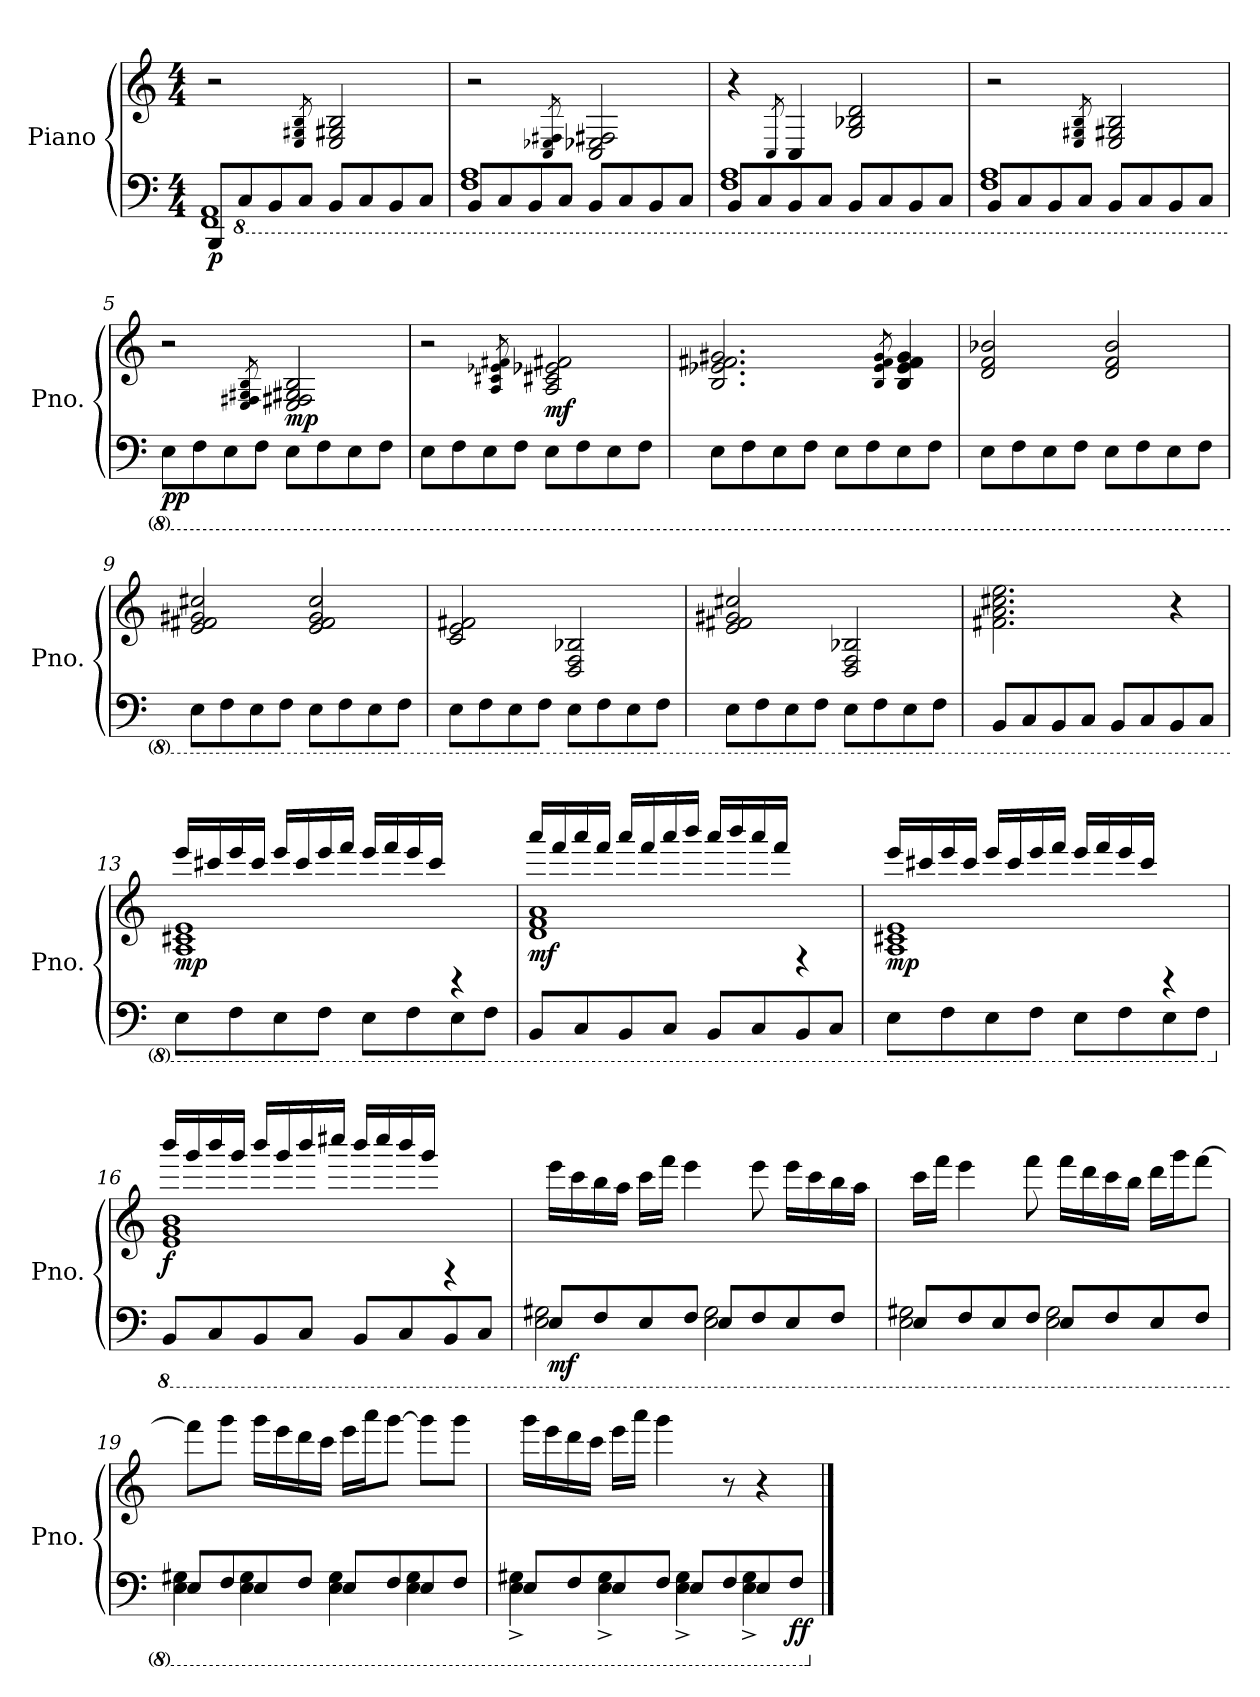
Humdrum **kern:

**kern	**kern	**dynam
*part1	*part1	*part1
*staff2	*staff1	*staff1/2
*I"Piano	*	*
*I'Pno.	*	*
*clefF4	*clefG2	*
*k[]	*k[]	*
*M4/4	*M4/4	*
*MM100	*MM100	*
=1	=1	=1
*^	*	*
!	!	!	!LO:DY:b=2
8BBB/L	1FF 1AA	2r	p
*8ba	*	*	*
8CC/	.	.	.
8BBB/	.	.	.
8CC/J	.	.	.
.	.	8qE/ 8qG#X/ 8qB/	.
8BBB/L	.	2E/ 2G#/ 2B/	.
8CC/	.	.	.
8BBB/	.	.	.
8CC/J	.	.	.
=2	=2	=2	=2
8BBB/L	1FF 1AA	2r	.
8CC/	.	.	.
8BBB/	.	.	.
8CC/J	.	.	.
.	.	8qC/ 8qE-X/ 8qF#X/	.
8BBB/L	.	2C/ 2E-/ 2F#/	.
8CC/	.	.	.
8BBB/	.	.	.
8CC/J	.	.	.
=3	=3	=3	=3
8BBB/L	1FF 1AA	4r	.
8CC/	.	.	.
.	.	8qC/	.
8BBB/	.	4C/	.
8CC/J	.	.	.
8BBB/L	.	2G/ 2B-X/ 2d/	.
8CC/	.	.	.
8BBB/	.	.	.
8CC/J	.	.	.
!!LO:LB:g=z
=4	=4	=4	=4
8BBB/L	1FF 1AA	2r	.
8CC/	.	.	.
8BBB/	.	.	.
8CC/J	.	.	.
.	.	8qE/ 8qG#X/ 8qB/	.
8BBB/L	.	2E/ 2G#/ 2B/	.
8CC/	.	.	.
8BBB/	.	.	.
8CC/J	.	.	.
*v	*v	*	*
=5	=5	=5
!	!	!LO:DY:b=2
8EE\L	2r	pp
8FF\	.	.
8EE\	.	.
8FF\J	.	.
.	8qE/ 8qF#X/ 8qG#X/ 8qB/	.
!	!	!LO:DY:b
8EE\L	2E/ 2F#/ 2G#/ 2B/	mp
8FF\	.	.
8EE\	.	.
8FF\J	.	.
=6	=6	=6
8EE\L	2r	.
8FF\	.	.
8EE\	.	.
8FF\J	.	.
.	8qA/ 8qc#X/ 8qe-X/ 8qf#X/	.
!	!	!LO:DY:b
8EE\L	2A/ 2c#/ 2e-/ 2f#/	mf
8FF\	.	.
8EE\	.	.
8FF\J	.	.
!!LO:LB:g=z
=7	=7	=7
!	!	!LO:DY:b=2
!	!	!LO:DY:n=1:b
8EE\L	2.B/ 2.e-X/ 2.f#X/ 2.g#X/	mf f
8FF\	.	.
8EE\	.	.
8FF\J	.	.
8EE\L	.	.
8FF\	.	.
.	8qB/ 8qe-/ 8qf#/ 8qg#/	.
8EE\	4B/ 4e-/ 4f#/ 4g#/	.
8FF\J	.	.
=8	=8	=8
8EE\L	2d/ 2f/ 2b-X/	.
8FF\	.	.
8EE\	.	.
8FF\J	.	.
8EE\L	2d/ 2f/ 2b-/	.
8FF\	.	.
8EE\	.	.
8FF\J	.	.
=9	=9	=9
8EE\L	2e/ 2f#X/ 2g#X/ 2cc#X/	.
8FF\	.	.
8EE\	.	.
8FF\J	.	.
8EE\L	2e/ 2f#/ 2g#/ 2cc#/	.
8FF\	.	.
8EE\	.	.
8FF\J	.	.
!!LO:LB:g=z
=10	=10	=10
8EE\L	2c/ 2e/ 2f#X/	.
8FF\	.	.
8EE\	.	.
8FF\J	.	.
8EE\L	2D/ 2F/ 2B-X/	.
8FF\	.	.
8EE\	.	.
8FF\J	.	.
=11	=11	=11
8EE\L	2e/ 2f#X/ 2g#X/ 2cc#X/	.
8FF\	.	.
8EE\	.	.
8FF\J	.	.
8EE\L	2D/ 2F/ 2B-X/	.
8FF\	.	.
8EE\	.	.
8FF\J	.	.
=12	=12	=12
!	!	!LO:DY:b=2
!	!	!LO:DY:n=1:b
8BBB/L	2.f#X\ 2.a\ 2.cc#X\ 2.ee\	pp fp
8CC/	.	.
8BBB/	.	.
8CC/J	.	.
8BBB/L	.	.
8CC/	.	.
8BBB/	4r	.
8CC/J	.	.
!!LO:LB:g=z
=13	=13	=13
*	*^	*
!	!	!	!LO:DY:b
8EE\L	1A 1c#X 1e	16eee/LL	mp
.	.	16ccc#X/	.
8FF\	.	16eee/	.
.	.	16ccc#/JJ	.
8EE\	.	16eee/LL	.
.	.	16ccc#/	.
8FF\J	.	16eee/	.
.	.	16fff/JJ	.
8EE\L	.	16eee/LL	.
.	.	16fff/	.
8FF\	.	16eee/	.
.	.	16ccc#/JJ	.
8EE\	.	4r	.
8FF\J	.	.	.
=14	=14	=14	=14
!	!	!	!LO:DY:b
8BBB/L	1d 1f 1a	16aaa/LL	mf
.	.	16fff/	.
8CC/	.	16aaa/	.
.	.	16fff/JJ	.
8BBB/	.	16aaa/LL	.
.	.	16fff/	.
8CC/J	.	16aaa/	.
.	.	16bbb/JJ	.
8BBB/L	.	16aaa/LL	.
.	.	16bbb/	.
8CC/	.	16aaa/	.
.	.	16fff/JJ	.
8BBB/	.	4r	.
8CC/J	.	.	.
!!LO:PB:g=z	!!
=15	=15	=15	=15
!	!	!	!LO:DY:b
8EE\L	1A 1c#X 1e	16eee/LL	mp
.	.	16ccc#X/	.
8FF\	.	16eee/	.
.	.	16ccc#/JJ	.
8EE\	.	16eee/LL	.
.	.	16ccc#/	.
8FF\J	.	16eee/	.
.	.	16fff/JJ	.
8EE\L	.	16eee/LL	.
.	.	16fff/	.
8FF\	.	16eee/	.
.	.	16ccc#/JJ	.
8EE\	.	4r	.
8FF\J	.	.	.
=16	=16	=16	=16
*X8ba	*	*	*
*8ba	*	*	*
!	!	!	!LO:DY:b
8BBB/L	1e 1g 1b	16bbb/LL	f
.	.	16ggg/	.
8CC/	.	16bbb/	.
.	.	16ggg/JJ	.
8BBB/	.	16bbb/LL	.
.	.	16ggg/	.
8CC/J	.	16bbb/	.
.	.	16cccc#X/JJ	.
8BBB/L	.	16bbb/LL	.
.	.	16cccc#/	.
8CC/	.	16bbb/	.
.	.	16ggg/JJ	.
8BBB/	.	4r	.
8CC/J	.	.	.
*	*v	*v	*
!!LO:LB:g=z
=17	=17	=17
*^	*	*
!	!	!	!LO:DY:b=2
8EE/L	2EE\ 2GG#X\	16eee\LL	mf
.	.	16ccc\	.
8FF/	.	16bb\	.
.	.	16aa\JJ	.
8EE/	.	16ccc\LL	.
.	.	16fff\JJ	.
8FF/J	.	4eee\	.
8EE/L	2EE\ 2GG#\	.	.
8FF/	.	8eee\	.
8EE/	.	16eee\LL	.
.	.	16ccc\	.
8FF/J	.	16bb\	.
.	.	16aa\JJ	.
=18	=18	=18	=18
8EE/L	2EE\ 2GG#X\	16ccc\LL	.
.	.	16fff\JJ	.
8FF/	.	4eee\	.
8EE/	.	.	.
8FF/J	.	8fff\	.
8EE/L	2EE\ 2GG#\	16fff\LL	.
.	.	16ddd\	.
8FF/	.	16ccc\	.
.	.	16bb\JJ	.
8EE/	.	16ddd\LL	.
.	.	16ggg\J	.
8FF/J	.	[8fff\J	.
!!LO:LB:g=z
=19	=19	=19	=19
8EE/L	4EE\ 4GG#X\	8fff\L]	.
8FF/	.	8ggg\J	.
8EE/	4EE\ 4GG#\	16ggg\LL	.
.	.	16eee\	.
8FF/J	.	16ddd\	.
.	.	16ccc\JJ	.
8EE/L	4EE\ 4GG#\	16eee\LL	.
.	.	16aaa\J	.
8FF/	.	[8ggg\J	.
8EE/	4EE\ 4GG#\	8ggg\L]	.
8FF/J	.	8ggg\J	.
=20	=20	=20	=20
8EE/L	4EE\^ 4GG#X\^	16ggg\LL	.
.	.	16eee\	.
8FF/	.	16ddd\	.
.	.	16ccc\JJ	.
8EE/	4EE\^ 4GG#\^	16eee\LL	.
.	.	16aaa\JJ	.
8FF/J	.	4ggg\	.
8EE/L	4EE\^ 4GG#\^	.	.
8FF/	.	8r	.
8EE/	4EE\^ 4GG#\^	4r	.
!	!	!	!LO:DY:b=2
8FF/J	.	.	ff
*v	*v	*	*
*X8ba	*	*
==	==	==
*-	*-	*-
